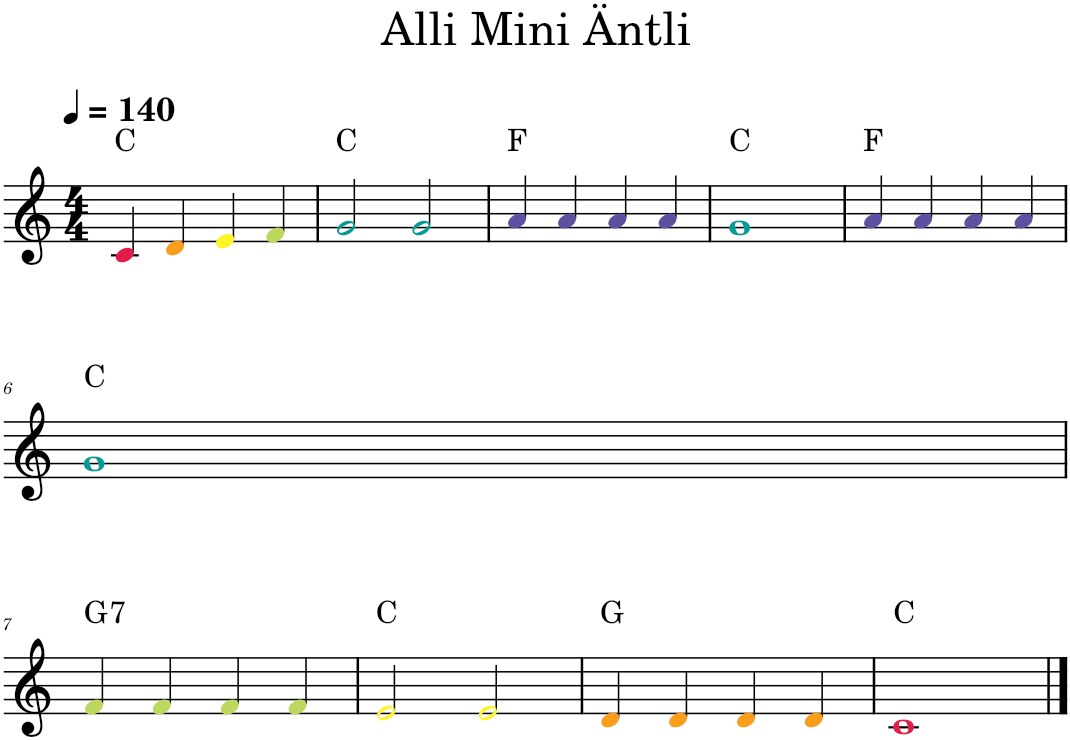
**kern	**harte
*part1	*part1
*staff1	*
*I"Piano	*
*I'Pno.	*
*clefG2	*
*k[]	*
*M4/4	*
*MM140	*
=1	=1
4ci/	C:maj
4dj/	.
4eZ/	.
4fV/	.
=2	=2
2gN/	C:maj
2gN/	.
=3	=3
4al/	F:maj
4al/	.
4al/	.
4al/	.
=4	=4
1gN	C:maj
=5	=5
4al/	F:maj
4al/	.
4al/	.
4al/	.
!!LO:LB:g=z
=6	=6
1gN	C:maj
!!LO:LB:g=z
=7	=7
!	!LO:H:kt=7
4fV/	G:7
4fV/	.
4fV/	.
4fV/	.
=8	=8
2eZ/	C:maj
2eZ/	.
=9	=9
4dj/	G:maj
4dj/	.
4dj/	.
4dj/	.
=10	=10
1ci	C:maj
==	==
*-	*-
